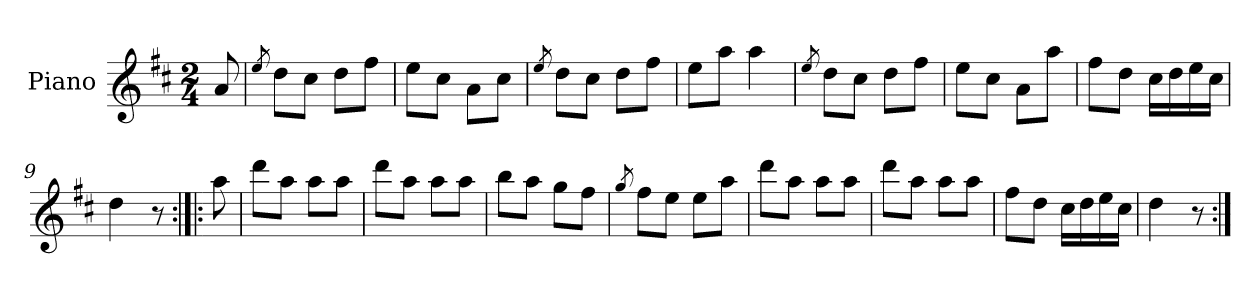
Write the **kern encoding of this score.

**kern
*part1
*staff1
*I"Piano
*I'Pno.
*clefG2
*k[f#c#]
*M2/4
=1
8a/
=2
8qee/
8dd\L
8cc#\J
8dd\L
8ff#\J
=3
8ee\L
8cc#\J
8a\L
8cc#\J
=4
8qee/
8dd\L
8cc#\J
8dd\L
8ff#\J
=5
8ee\L
8aa\J
4aa\
=6
8qee/
8dd\L
8cc#\J
8dd\L
8ff#\J
=7
8ee\L
8cc#\J
8a\L
8aa\J
=8
8ff#\L
8dd\J
16cc#\LL
16dd\
16ee\
16cc#\JJ
=9
4dd\
8r
=10:|!|:
8aa\
=11
8ddd\L
8aa\J
8aa\L
8aa\J
=12
8ddd\L
8aa\J
8aa\L
8aa\J
=13
8bb\L
8aa\J
8gg\L
8ff#\J
=14
8qgg/
8ff#\L
8ee\J
8ee\L
8aa\J
=15
8ddd\L
8aa\J
8aa\L
8aa\J
=16
8ddd\L
8aa\J
8aa\L
8aa\J
=17
8ff#\L
8dd\J
16cc#\LL
16dd\
16ee\
16cc#\JJ
=18
4dd\
8r
=:|!
*-
